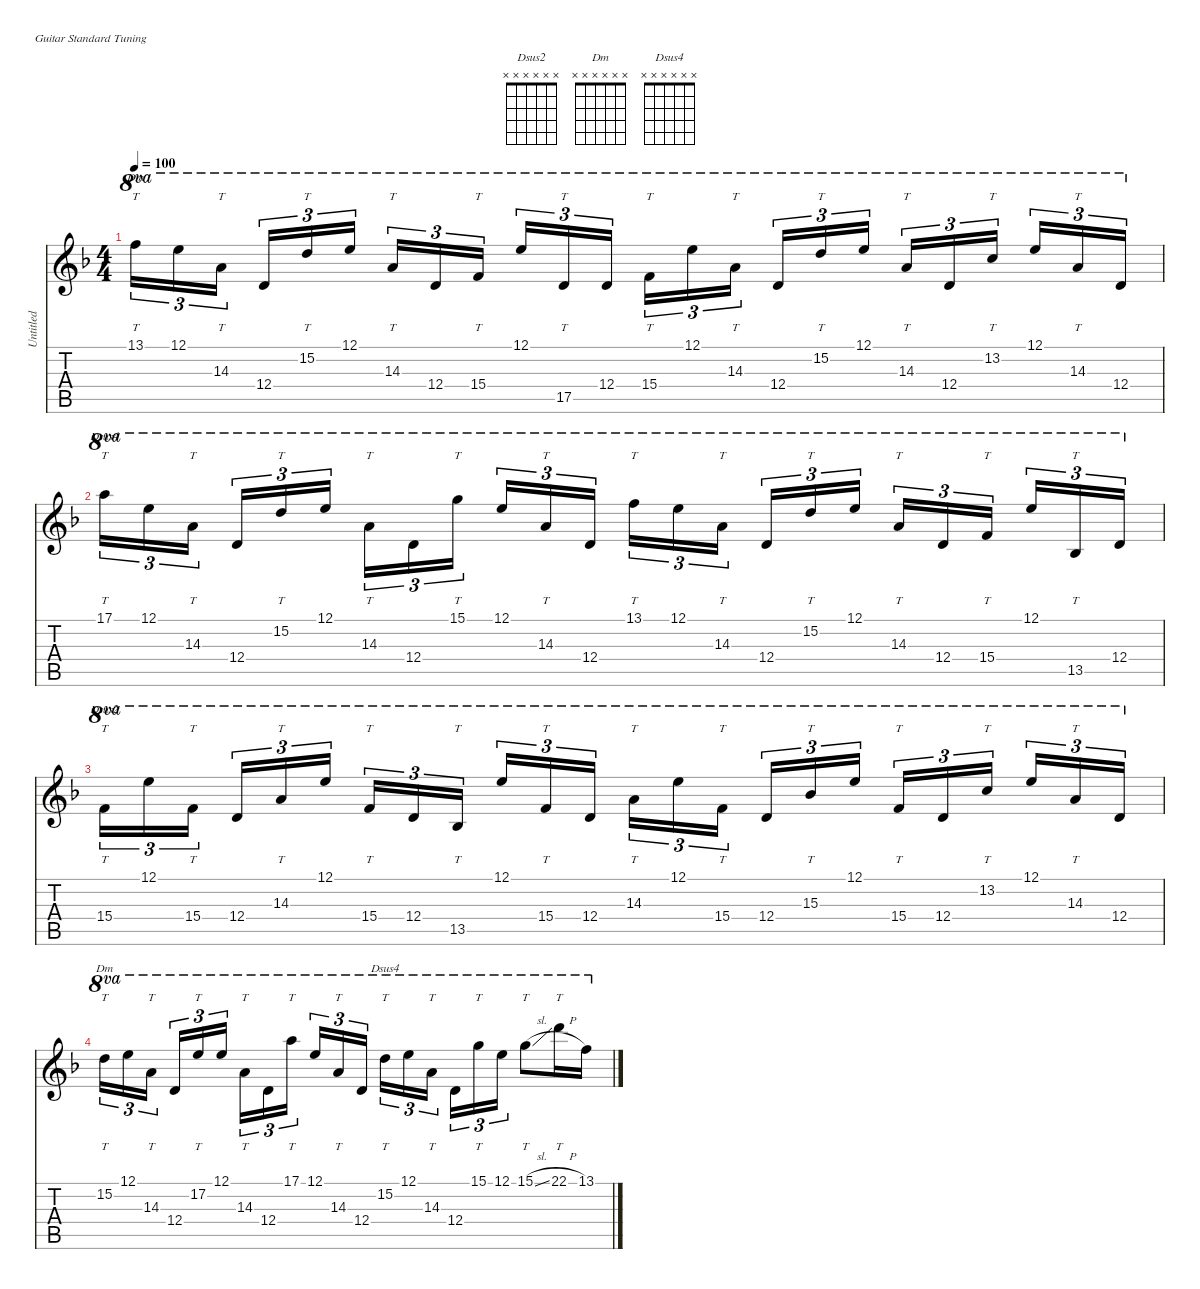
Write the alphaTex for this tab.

\defaultSystemsLayout 4
\hideDynamics
\bracketExtendMode nobrackets
\otherSystemsTrackNameOrientation horizontal
\track ("Untitled" "Untitled") {instrument overdrivenguitar}
\staff {score tabs}
\tuning (E4 B3 G3 D3 A2 E2)
\chord ("Dsus2" x x x x x x)
\chord ("Dm" x x x x x x)
\chord ("Dsus4" x x x x x x)
\ts (4 4)
\tempo 100
\clef g2
\ks dminor
13.1{acc forcenatural}.16{tt tu (3 2) ch "Dm" ot 8va dy mf beam Down} 12.1{acc forcenatural}.16{tu (3 2) ot 8va beam Down} 14.3{acc forcenatural}.16{tt tu (3 2) ot 8va beam Down} 12.4{acc forcenatural}.16{tu (3 2) ot 8va beam Up} 15.2{acc forcenatural}.16{tt tu (3 2) ot 8va beam Up} 12.1{acc forcenatural}.16{tu (3 2) ot 8va beam Up} 14.3{acc forcenatural}.16{tt tu (3 2) ot 8va beam Up} 12.4{acc forcenatural}.16{tu (3 2) ot 8va beam Up} 15.4{acc forcenatural}.16{tt tu (3 2) ot 8va beam Up} 12.1{acc forcenatural}.16{tu (3 2) ot 8va beam Up} 17.5{acc forcenatural}.16{tt tu (3 2) ot 8va beam Up} 12.4{acc forcenatural}.16{tu (3 2) ot 8va beam Up} 15.4{acc forcenatural}.16{tt tu (3 2) ot 8va beam Down} 12.1{acc forcenatural}.16{tu (3 2) ot 8va beam Down} 14.3{acc forcenatural}.16{tt tu (3 2) ot 8va beam Down} 12.4{acc forcenatural}.16{tu (3 2) ot 8va beam Up} 15.2{acc forcenatural}.16{tt tu (3 2) ot 8va beam Up} 12.1{acc forcenatural}.16{tu (3 2) ot 8va beam Up} 14.3{acc forcenatural}.16{tt tu (3 2) ot 8va beam Up} 12.4{acc forcenatural}.16{tu (3 2) ot 8va beam Up} 13.2{acc forcenatural}.16{tt tu (3 2) ot 8va beam Up} 12.1{acc forcenatural}.16{tu (3 2) ot 8va beam Up} 14.3{acc forcenatural}.16{tt tu (3 2) ot 8va beam Up} 12.4{acc forcenatural}.16{tu (3 2) ot 8va beam Up} |
17.1{acc forcenatural}.16{tt tu (3 2) ch "Dsus4" ot 8va beam Down} 12.1{acc forcenatural}.16{tu (3 2) ot 8va beam Down} 14.3{acc forcenatural}.16{tt tu (3 2) ot 8va beam Down} 12.4{acc forcenatural}.16{tu (3 2) ot 8va beam Up} 15.2{acc forcenatural}.16{tt tu (3 2) ot 8va beam Up} 12.1{acc forcenatural}.16{tu (3 2) ot 8va beam Up} 14.3{acc forcenatural}.16{tt tu (3 2) ot 8va beam Down} 12.4{acc forcenatural}.16{tu (3 2) ot 8va beam Down} 15.1{acc forcenatural}.16{tt tu (3 2) ot 8va beam Down} 12.1{acc forcenatural}.16{tu (3 2) ot 8va beam Up} 14.3{acc forcenatural}.16{tt tu (3 2) ot 8va beam Up} 12.4{acc forcenatural}.16{tu (3 2) ot 8va beam Up} 13.1{acc forcenatural}.16{tt tu (3 2) ot 8va beam Down} 12.1{acc forcenatural}.16{tu (3 2) ot 8va beam Down} 14.3{acc forcenatural}.16{tt tu (3 2) ot 8va beam Down} 12.4{acc forcenatural}.16{tu (3 2) ot 8va beam Up} 15.2{acc forcenatural}.16{tt tu (3 2) ot 8va beam Up} 12.1{acc forcenatural}.16{tu (3 2) ot 8va beam Up} 14.3{acc forcenatural}.16{tt tu (3 2) ot 8va beam Up} 12.4{acc forcenatural}.16{tu (3 2) ot 8va beam Up} 15.4{acc forcenatural}.16{tt tu (3 2) ot 8va beam Up} 12.1{acc forcenatural}.16{tu (3 2) ot 8va beam Up} 13.5{acc b}.16{tt tu (3 2) ot 8va beam Up} 12.4{acc forcenatural}.16{tu (3 2) ot 8va beam Up} |
15.4{acc forcenatural}.16{tt tu (3 2) ch "Dsus2" ot 8va beam Down} 12.1{acc forcenatural}.16{tu (3 2) ot 8va beam Down} 15.4{acc forcenatural}.16{tt tu (3 2) ot 8va beam Down} 12.4{acc forcenatural}.16{tu (3 2) ot 8va beam Up} 14.3{acc forcenatural}.16{tt tu (3 2) ot 8va beam Up} 12.1{acc forcenatural}.16{tu (3 2) ot 8va beam Up} 15.4{acc forcenatural}.16{tt tu (3 2) ot 8va beam Up} 12.4{acc forcenatural}.16{tu (3 2) ot 8va beam Up} 13.5{acc b}.16{tt tu (3 2) ot 8va beam Up} 12.1{acc forcenatural}.16{tu (3 2) ot 8va beam Up} 15.4{acc forcenatural}.16{tt tu (3 2) ot 8va beam Up} 12.4{acc forcenatural}.16{tu (3 2) ot 8va beam Up} 14.3{acc forcenatural}.16{tt tu (3 2) ot 8va beam Down} 12.1{acc forcenatural}.16{tu (3 2) ot 8va beam Down} 15.4{acc forcenatural}.16{tt tu (3 2) ot 8va beam Down} 12.4{acc forcenatural}.16{tu (3 2) ot 8va beam Up} 15.3{acc b}.16{tt tu (3 2) ot 8va beam Up} 12.1{acc forcenatural}.16{tu (3 2) ot 8va beam Up} 15.4{acc forcenatural}.16{tt tu (3 2) ot 8va beam Up} 12.4{acc forcenatural}.16{tu (3 2) ot 8va beam Up} 13.2{acc forcenatural}.16{tt tu (3 2) ot 8va beam Up} 12.1{acc forcenatural}.16{tu (3 2) ot 8va beam Up} 14.3{acc forcenatural}.16{tt tu (3 2) ot 8va beam Up} 12.4{acc forcenatural}.16{tu (3 2) ot 8va beam Up} |
15.2{acc forcenatural}.16{tt tu (3 2) ch "Dm" ot 8va beam Down} 12.1{acc forcenatural}.16{tu (3 2) ot 8va beam Down} 14.3{acc forcenatural}.16{tt tu (3 2) ot 8va beam Down} 12.4{acc forcenatural}.16{tu (3 2) ot 8va beam Up} 17.2{acc forcenatural}.16{tt tu (3 2) ot 8va beam Up} 12.1{acc forcenatural}.16{tu (3 2) ot 8va beam Up} 14.3{acc forcenatural}.16{tt tu (3 2) ot 8va beam Down} 12.4{acc forcenatural}.16{tu (3 2) ot 8va beam Down} 17.1{acc forcenatural}.16{tt tu (3 2) ot 8va beam Down} 12.1{acc forcenatural}.16{tu (3 2) ot 8va beam Up} 14.3{acc forcenatural}.16{tt tu (3 2) ot 8va beam Up} 12.4{acc forcenatural}.16{tu (3 2) ot 8va beam Up} 15.2{acc forcenatural}.16{tt tu (3 2) ch "Dsus4" ot 8va beam Down} 12.1{acc forcenatural}.16{tu (3 2) ot 8va beam Down} 14.3{acc forcenatural}.16{tt tu (3 2) ot 8va beam Down} 12.4{acc forcenatural}.16{tu (3 2) ot 8va beam Down} 15.1{acc forcenatural}.16{tt tu (3 2) ot 8va beam Down} 12.1{acc forcenatural}.16{tu (3 2) ot 8va beam Down} 15.1{sl acc forcenatural}.8{tt ot 8va beam Down} 22.1{h acc forcenatural}.16{tt ot 8va beam Down} 13.1{acc forcenatural}.16{ot 8va beam Down}
